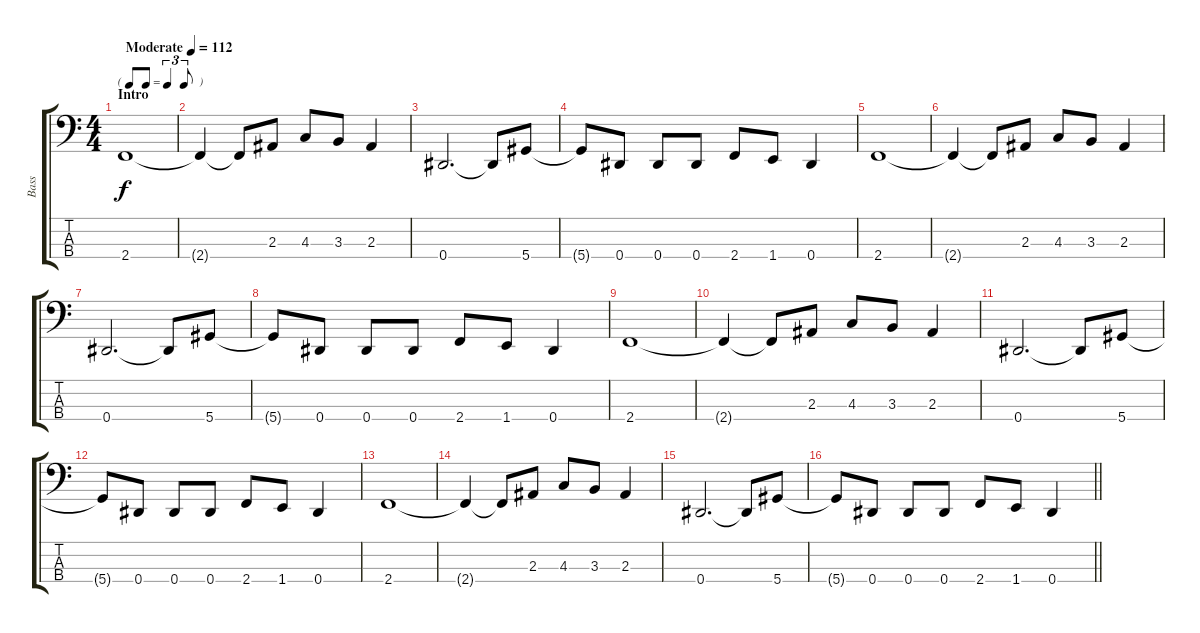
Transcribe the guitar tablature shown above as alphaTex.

\track ("Bass" "Bass") {instrument electricbassfinger}
\staff {score tabs}
\tuning (Gb2 Db2 Ab1 Eb1) {hide}
\ts (4 4)
\tf triplet8th
\section ("" "Intro")
\tempo (112 "Moderate")
\clef f4
\ks c
2.4.1{dy f instrument electricbassfinger} |
2.4{t}.4 2.4{t}.8 2.3.8 4.3.8 3.3.8 2.3.4 |
0.4.2{d} 0.4{t}.8 5.4.8 |
5.4{t}.8 0.4.8 0.4.8 0.4.8 2.4.8 1.4.8 0.4.4 |
2.4.1 |
2.4{t}.4 2.4{t}.8 2.3.8 4.3.8 3.3.8 2.3.4 |
0.4.2{d} 0.4{t}.8 5.4.8 |
5.4{t}.8 0.4.8 0.4.8 0.4.8 2.4.8 1.4.8 0.4.4 |
2.4.1 |
2.4{t}.4 2.4{t}.8 2.3.8 4.3.8 3.3.8 2.3.4 |
0.4.2{d} 0.4{t}.8 5.4.8 |
5.4{t}.8 0.4.8 0.4.8 0.4.8 2.4.8 1.4.8 0.4.4 |
2.4.1 |
2.4{t}.4 2.4{t}.8 2.3.8 4.3.8 3.3.8 2.3.4 |
0.4.2{d} 0.4{t}.8 5.4.8 |
\barLineRight lightlight
5.4{t}.8 0.4.8 0.4.8 0.4.8 2.4.8 1.4.8 0.4.4
